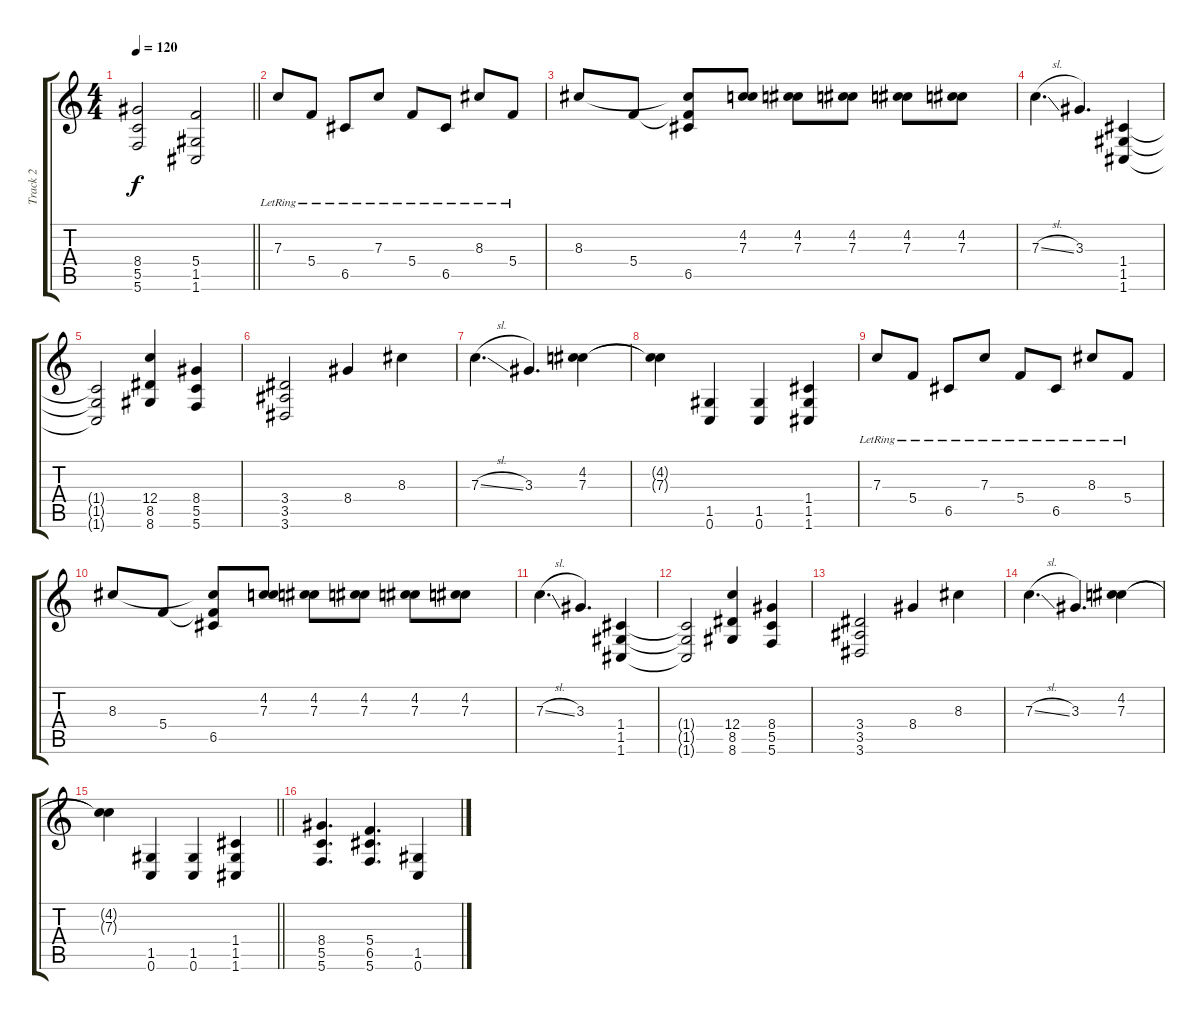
\track ("Track 2" "Track 2") {instrument distortionguitar}
\staff {score tabs}
\tuning (D4 A3 F3 C3 G2 C2) {hide}
\ts (4 4)
\tempo 120
\clef g2
\barLineRight lightlight
\ks c
(8.4{t} 5.5{t} 5.6{t}).2{dy f} (5.4 1.5 1.6).2 |
\section ("" "")
7.3{lr}.8 5.4{lr}.8 6.5{lr}.8 7.3{lr}.8 5.4{lr}.8 6.5{lr}.8 8.3{lr}.8 5.4{lr}.8 |
8.3.8 5.4.8 (8.3{t} 5.4{t} 6.5).8 (4.2 7.3).8 (4.2 7.3).8 (4.2 7.3).8 (4.2 7.3).8 (4.2 7.3).8 |
7.3{sl}.4{d} 3.3.4{d} (1.4 1.5 1.6).4 |
(1.4{t} 1.5{t} 1.6{t}).2 (12.4 8.5 8.6).4 (8.4 5.5 5.6).4 |
(3.4 3.5 3.6).2 8.4.4 8.3.4 |
7.3{sl}.4{d} 3.3.4{d} (4.2 7.3).4 |
(4.2{t} 7.3{t}).4 (1.5 0.6).4 (1.5 0.6).4 (1.4 1.5 1.6).4 |
7.3{lr}.8 5.4{lr}.8 6.5{lr}.8 7.3{lr}.8 5.4{lr}.8 6.5{lr}.8 8.3{lr}.8 5.4{lr}.8 |
8.3.8 5.4.8 (8.3{t} 5.4{t} 6.5).8 (4.2 7.3).8 (4.2 7.3).8 (4.2 7.3).8 (4.2 7.3).8 (4.2 7.3).8 |
7.3{sl}.4{d} 3.3.4{d} (1.4 1.5 1.6).4 |
(1.4{t} 1.5{t} 1.6{t}).2 (12.4 8.5 8.6).4 (8.4 5.5 5.6).4 |
(3.4 3.5 3.6).2 8.4.4 8.3.4 |
7.3{sl}.4{d} 3.3.4{d} (4.2 7.3).4 |
\barLineRight lightlight
(4.2{t} 7.3{t}).4 (1.5 0.6).4 (1.5 0.6).4 (1.4 1.5 1.6).4 |
\section ("" "")
(8.4 5.5 5.6).4{d} (5.4 6.5 5.6).4{d} (1.5 0.6).4
